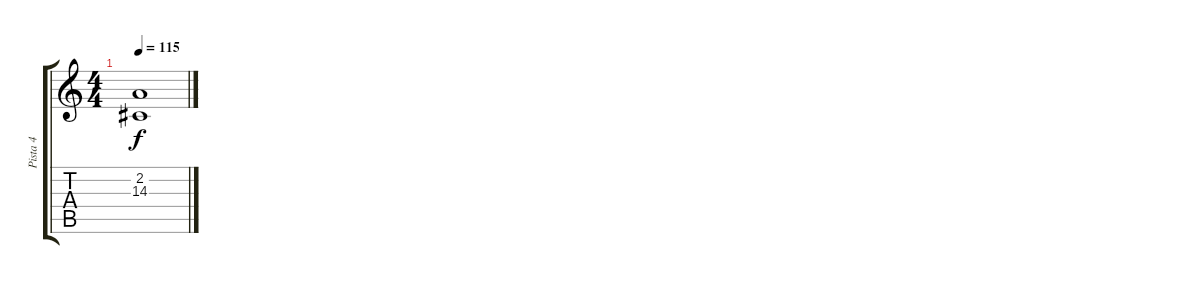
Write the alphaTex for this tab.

\track ("Pista 4" "Pista 4") {instrument tremolostrings}
\staff {score tabs}
\tuning (E4 B3 G3 D3 A2 E2) {hide}
\ts (4 4)
\tempo 115
\clef g2
\ks c
(2.2{t} 14.3{t}).1{dy f}
